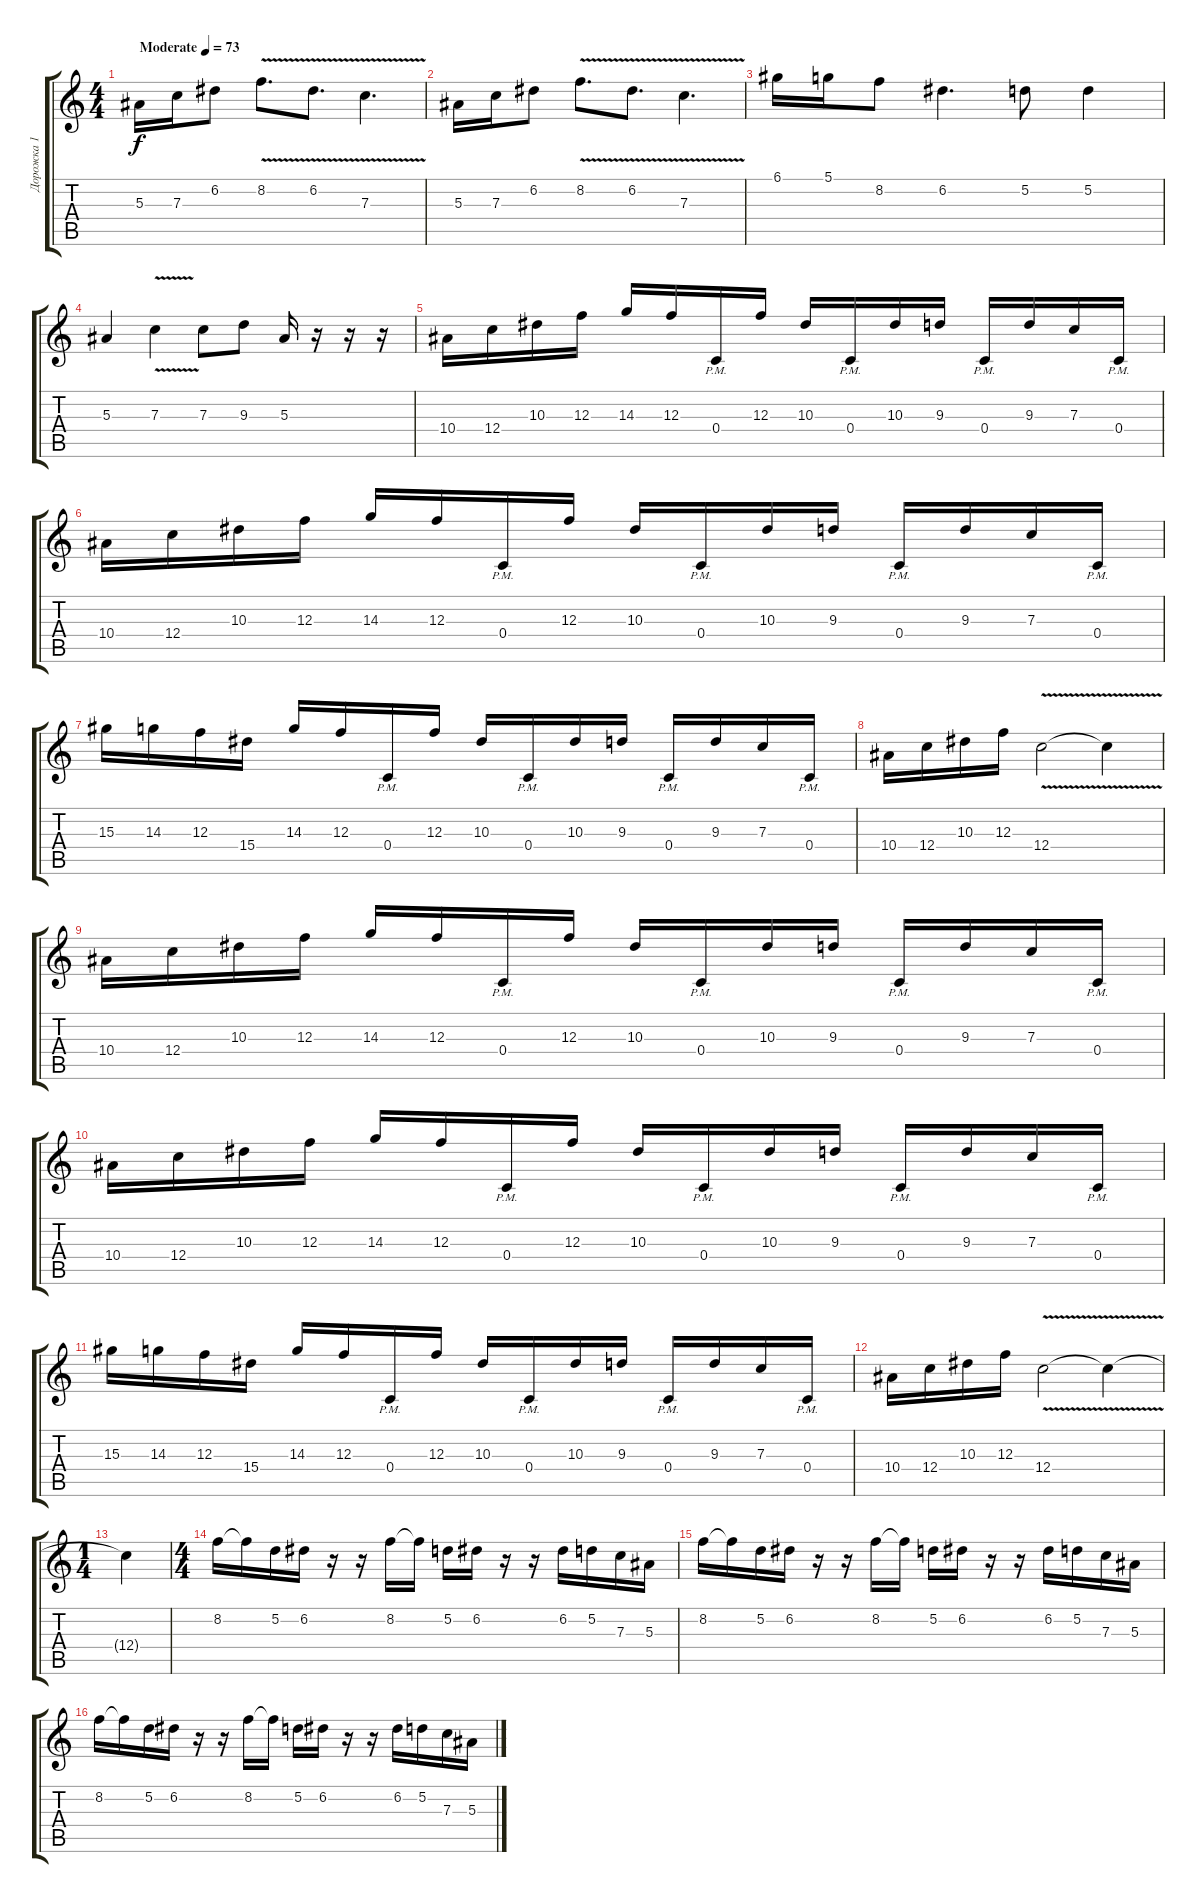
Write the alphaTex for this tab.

\track ("Дорожка 1" "Дорожка 1") {instrument distortionguitar}
\staff {score tabs}
\tuning (D4 A3 F3 C3 G2 C2) {hide}
\ts (4 4)
\tempo (73 "Moderate")
\clef g2
\ks c
5.3.16{dy f instrument distortionguitar} 7.3.16 6.2.8 8.2{v}.8{d} 6.2{v}.8{d} 7.3{v}.4{d} |
5.3.16 7.3.16 6.2.8 8.2{v}.8{d} 6.2{v}.8{d} 7.3{v}.4{d} |
6.1.16 5.1.16 8.2.8 6.2.4{d} 5.2.8 5.2.4 |
5.3.4 7.3{v}.4 7.3.8 9.3.8 5.3.16 r.16 r.16 r.16 |
10.4.16 12.4.16 10.3.16 12.3.16 14.3.16 12.3.16 0.4{pm}.16 12.3.16 10.3.16 0.4{pm}.16 10.3.16 9.3.16 0.4{pm}.16 9.3.16 7.3.16 0.4{pm}.16 |
10.4.16 12.4.16 10.3.16 12.3.16 14.3.16 12.3.16 0.4{pm}.16 12.3.16 10.3.16 0.4{pm}.16 10.3.16 9.3.16 0.4{pm}.16 9.3.16 7.3.16 0.4{pm}.16 |
15.3.16 14.3.16 12.3.16 15.4.16 14.3.16 12.3.16 0.4{pm}.16 12.3.16 10.3.16 0.4{pm}.16 10.3.16 9.3.16 0.4{pm}.16 9.3.16 7.3.16 0.4{pm}.16 |
10.4.16 12.4.16 10.3.16 12.3.16 12.4{v}.2 12.4{t}.4 |
10.4.16 12.4.16 10.3.16 12.3.16 14.3.16 12.3.16 0.4{pm}.16 12.3.16 10.3.16 0.4{pm}.16 10.3.16 9.3.16 0.4{pm}.16 9.3.16 7.3.16 0.4{pm}.16 |
10.4.16 12.4.16 10.3.16 12.3.16 14.3.16 12.3.16 0.4{pm}.16 12.3.16 10.3.16 0.4{pm}.16 10.3.16 9.3.16 0.4{pm}.16 9.3.16 7.3.16 0.4{pm}.16 |
15.3.16 14.3.16 12.3.16 15.4.16 14.3.16 12.3.16 0.4{pm}.16 12.3.16 10.3.16 0.4{pm}.16 10.3.16 9.3.16 0.4{pm}.16 9.3.16 7.3.16 0.4{pm}.16 |
10.4.16 12.4.16 10.3.16 12.3.16 12.4{v}.2 12.4{t}.4 |
\ts (1 4)
12.4{t}.4 |
\ts (4 4)
8.2.16 8.2{t}.16 5.2.16 6.2.16 r.16 r.16 8.2.16 8.2{t}.16 5.2.16 6.2.16 r.16 r.16 6.2.16 5.2.16 7.3.16 5.3.16 |
8.2.16 8.2{t}.16 5.2.16 6.2.16 r.16 r.16 8.2.16 8.2{t}.16 5.2.16 6.2.16 r.16 r.16 6.2.16 5.2.16 7.3.16 5.3.16 |
8.2.16 8.2{t}.16 5.2.16 6.2.16 r.16 r.16 8.2.16 8.2{t}.16 5.2.16 6.2.16 r.16 r.16 6.2.16 5.2.16 7.3.16 5.3.16
